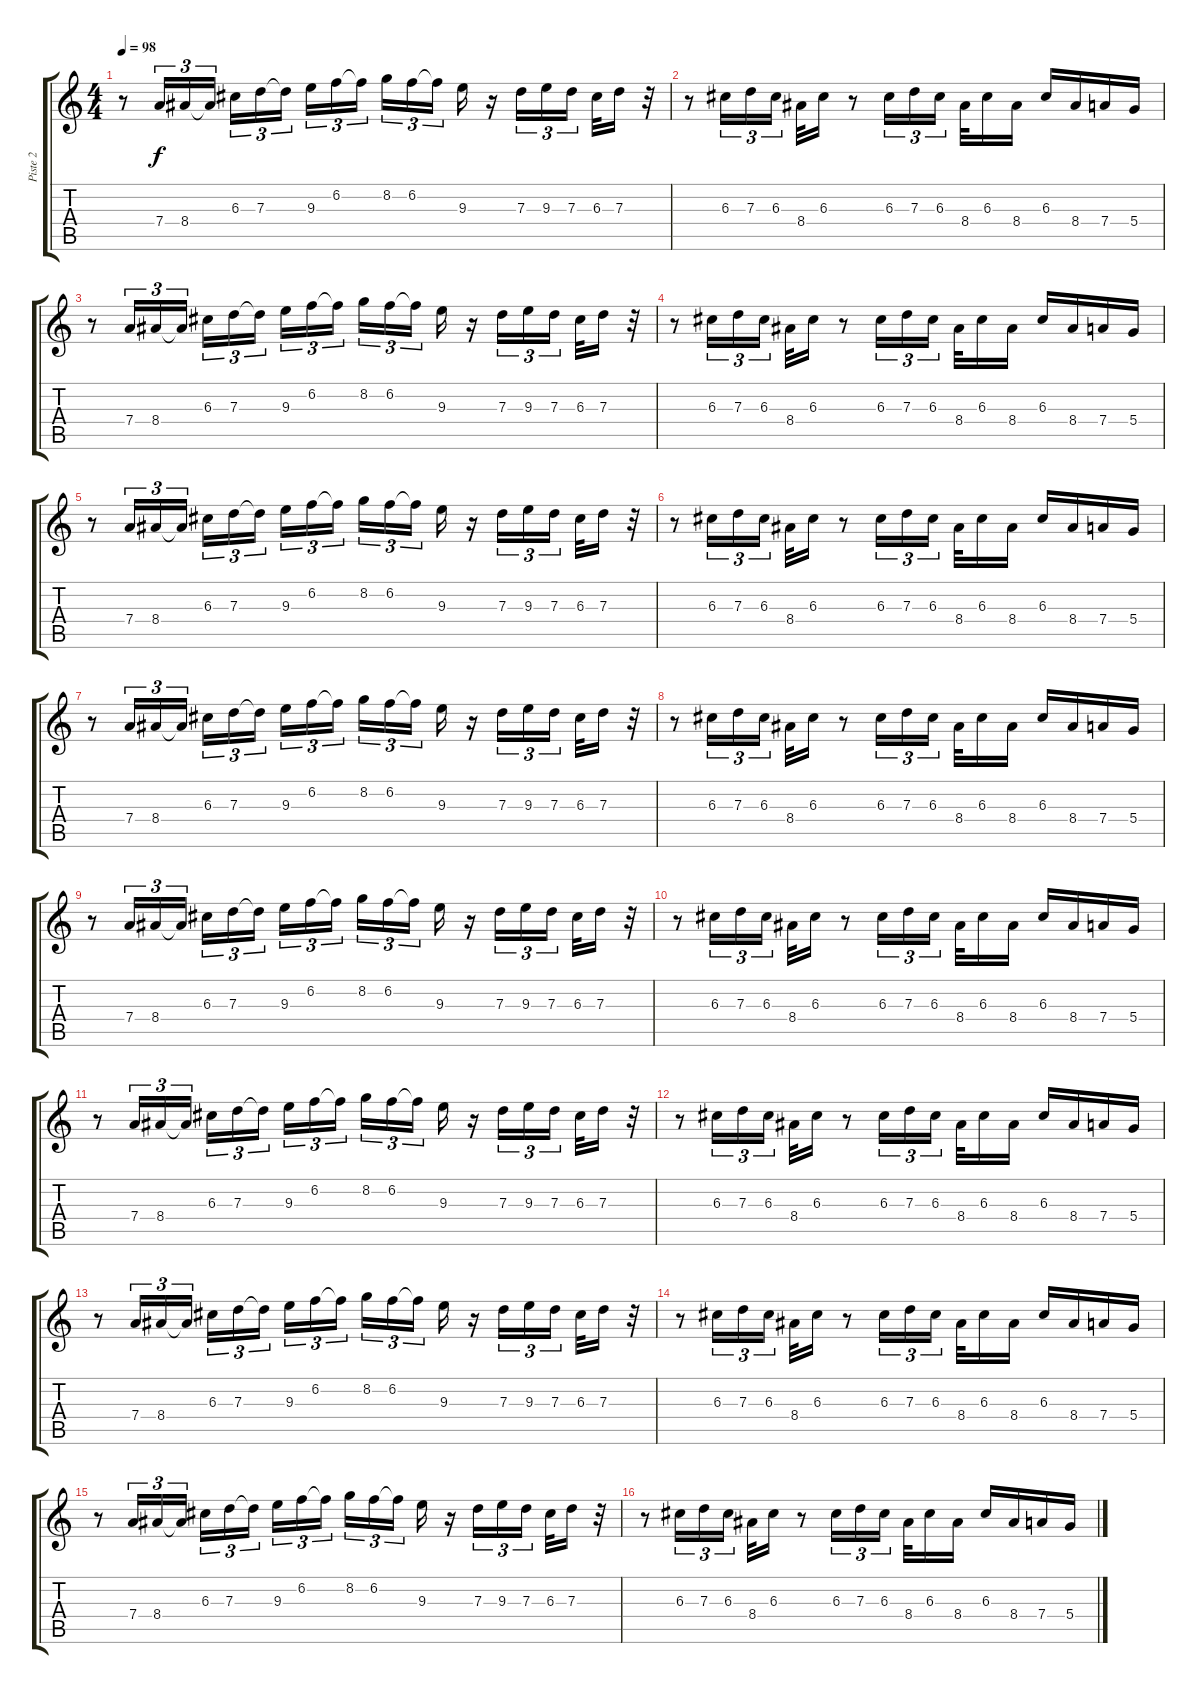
\track ("Piste 2" "Piste 2") {instrument rockorgan}
\staff {score tabs}
\tuning (E5 B4 G4 D4 A3 E3) {hide}
\ts (4 4)
\tempo 98
\clef g2
\ks c
r.8{dy f} 7.4.16{tu (3 2)} 8.4.16{tu (3 2)} 8.4{t}.16{tu (3 2)} 6.3.16{tu (3 2)} 7.3.16{tu (3 2)} 7.3{t}.16{tu (3 2)} 9.3.16{tu (3 2)} 6.2.16{tu (3 2)} 6.2{t}.16{tu (3 2)} 8.2.16{tu (3 2)} 6.2.16{tu (3 2)} 6.2{t}.16{tu (3 2)} 9.3.16 r.16 7.3.16{tu (3 2)} 9.3.16{tu (3 2)} 7.3.16{tu (3 2)} 6.3.32 7.3.16 r.32 |
r.8 6.3.16{tu (3 2)} 7.3.16{tu (3 2)} 6.3.16{tu (3 2)} 8.4.32 6.3.16 r.8 6.3.16{tu (3 2)} 7.3.16{tu (3 2)} 6.3.16{tu (3 2)} 8.4.32 6.3.16 8.4.16 6.3.16 8.4.16 7.4.16 5.4.16 |
r.8 7.4.16{tu (3 2)} 8.4.16{tu (3 2)} 8.4{t}.16{tu (3 2)} 6.3.16{tu (3 2)} 7.3.16{tu (3 2)} 7.3{t}.16{tu (3 2)} 9.3.16{tu (3 2)} 6.2.16{tu (3 2)} 6.2{t}.16{tu (3 2)} 8.2.16{tu (3 2)} 6.2.16{tu (3 2)} 6.2{t}.16{tu (3 2)} 9.3.16 r.16 7.3.16{tu (3 2)} 9.3.16{tu (3 2)} 7.3.16{tu (3 2)} 6.3.32 7.3.16 r.32 |
r.8 6.3.16{tu (3 2)} 7.3.16{tu (3 2)} 6.3.16{tu (3 2)} 8.4.32 6.3.16 r.8 6.3.16{tu (3 2)} 7.3.16{tu (3 2)} 6.3.16{tu (3 2)} 8.4.32 6.3.16 8.4.16 6.3.16 8.4.16 7.4.16 5.4.16 |
r.8 7.4.16{tu (3 2)} 8.4.16{tu (3 2)} 8.4{t}.16{tu (3 2)} 6.3.16{tu (3 2)} 7.3.16{tu (3 2)} 7.3{t}.16{tu (3 2)} 9.3.16{tu (3 2)} 6.2.16{tu (3 2)} 6.2{t}.16{tu (3 2)} 8.2.16{tu (3 2)} 6.2.16{tu (3 2)} 6.2{t}.16{tu (3 2)} 9.3.16 r.16 7.3.16{tu (3 2)} 9.3.16{tu (3 2)} 7.3.16{tu (3 2)} 6.3.32 7.3.16 r.32 |
r.8 6.3.16{tu (3 2)} 7.3.16{tu (3 2)} 6.3.16{tu (3 2)} 8.4.32 6.3.16 r.8 6.3.16{tu (3 2)} 7.3.16{tu (3 2)} 6.3.16{tu (3 2)} 8.4.32 6.3.16 8.4.16 6.3.16 8.4.16 7.4.16 5.4.16 |
r.8 7.4.16{tu (3 2)} 8.4.16{tu (3 2)} 8.4{t}.16{tu (3 2)} 6.3.16{tu (3 2)} 7.3.16{tu (3 2)} 7.3{t}.16{tu (3 2)} 9.3.16{tu (3 2)} 6.2.16{tu (3 2)} 6.2{t}.16{tu (3 2)} 8.2.16{tu (3 2)} 6.2.16{tu (3 2)} 6.2{t}.16{tu (3 2)} 9.3.16 r.16 7.3.16{tu (3 2)} 9.3.16{tu (3 2)} 7.3.16{tu (3 2)} 6.3.32 7.3.16 r.32 |
r.8 6.3.16{tu (3 2)} 7.3.16{tu (3 2)} 6.3.16{tu (3 2)} 8.4.32 6.3.16 r.8 6.3.16{tu (3 2)} 7.3.16{tu (3 2)} 6.3.16{tu (3 2)} 8.4.32 6.3.16 8.4.16 6.3.16 8.4.16 7.4.16 5.4.16 |
r.8 7.4.16{tu (3 2)} 8.4.16{tu (3 2)} 8.4{t}.16{tu (3 2)} 6.3.16{tu (3 2)} 7.3.16{tu (3 2)} 7.3{t}.16{tu (3 2)} 9.3.16{tu (3 2)} 6.2.16{tu (3 2)} 6.2{t}.16{tu (3 2)} 8.2.16{tu (3 2)} 6.2.16{tu (3 2)} 6.2{t}.16{tu (3 2)} 9.3.16 r.16 7.3.16{tu (3 2)} 9.3.16{tu (3 2)} 7.3.16{tu (3 2)} 6.3.32 7.3.16 r.32 |
r.8 6.3.16{tu (3 2)} 7.3.16{tu (3 2)} 6.3.16{tu (3 2)} 8.4.32 6.3.16 r.8 6.3.16{tu (3 2)} 7.3.16{tu (3 2)} 6.3.16{tu (3 2)} 8.4.32 6.3.16 8.4.16 6.3.16 8.4.16 7.4.16 5.4.16 |
r.8 7.4.16{tu (3 2)} 8.4.16{tu (3 2)} 8.4{t}.16{tu (3 2)} 6.3.16{tu (3 2)} 7.3.16{tu (3 2)} 7.3{t}.16{tu (3 2)} 9.3.16{tu (3 2)} 6.2.16{tu (3 2)} 6.2{t}.16{tu (3 2)} 8.2.16{tu (3 2)} 6.2.16{tu (3 2)} 6.2{t}.16{tu (3 2)} 9.3.16 r.16 7.3.16{tu (3 2)} 9.3.16{tu (3 2)} 7.3.16{tu (3 2)} 6.3.32 7.3.16 r.32 |
r.8 6.3.16{tu (3 2)} 7.3.16{tu (3 2)} 6.3.16{tu (3 2)} 8.4.32 6.3.16 r.8 6.3.16{tu (3 2)} 7.3.16{tu (3 2)} 6.3.16{tu (3 2)} 8.4.32 6.3.16 8.4.16 6.3.16 8.4.16 7.4.16 5.4.16 |
r.8 7.4.16{tu (3 2)} 8.4.16{tu (3 2)} 8.4{t}.16{tu (3 2)} 6.3.16{tu (3 2)} 7.3.16{tu (3 2)} 7.3{t}.16{tu (3 2)} 9.3.16{tu (3 2)} 6.2.16{tu (3 2)} 6.2{t}.16{tu (3 2)} 8.2.16{tu (3 2)} 6.2.16{tu (3 2)} 6.2{t}.16{tu (3 2)} 9.3.16 r.16 7.3.16{tu (3 2)} 9.3.16{tu (3 2)} 7.3.16{tu (3 2)} 6.3.32 7.3.16 r.32 |
r.8 6.3.16{tu (3 2)} 7.3.16{tu (3 2)} 6.3.16{tu (3 2)} 8.4.32 6.3.16 r.8 6.3.16{tu (3 2)} 7.3.16{tu (3 2)} 6.3.16{tu (3 2)} 8.4.32 6.3.16 8.4.16 6.3.16 8.4.16 7.4.16 5.4.16 |
r.8 7.4.16{tu (3 2)} 8.4.16{tu (3 2)} 8.4{t}.16{tu (3 2)} 6.3.16{tu (3 2)} 7.3.16{tu (3 2)} 7.3{t}.16{tu (3 2)} 9.3.16{tu (3 2)} 6.2.16{tu (3 2)} 6.2{t}.16{tu (3 2)} 8.2.16{tu (3 2)} 6.2.16{tu (3 2)} 6.2{t}.16{tu (3 2)} 9.3.16 r.16 7.3.16{tu (3 2)} 9.3.16{tu (3 2)} 7.3.16{tu (3 2)} 6.3.32 7.3.16 r.32 |
r.8 6.3.16{tu (3 2)} 7.3.16{tu (3 2)} 6.3.16{tu (3 2)} 8.4.32 6.3.16 r.8 6.3.16{tu (3 2)} 7.3.16{tu (3 2)} 6.3.16{tu (3 2)} 8.4.32 6.3.16 8.4.16 6.3.16 8.4.16 7.4.16 5.4.16
